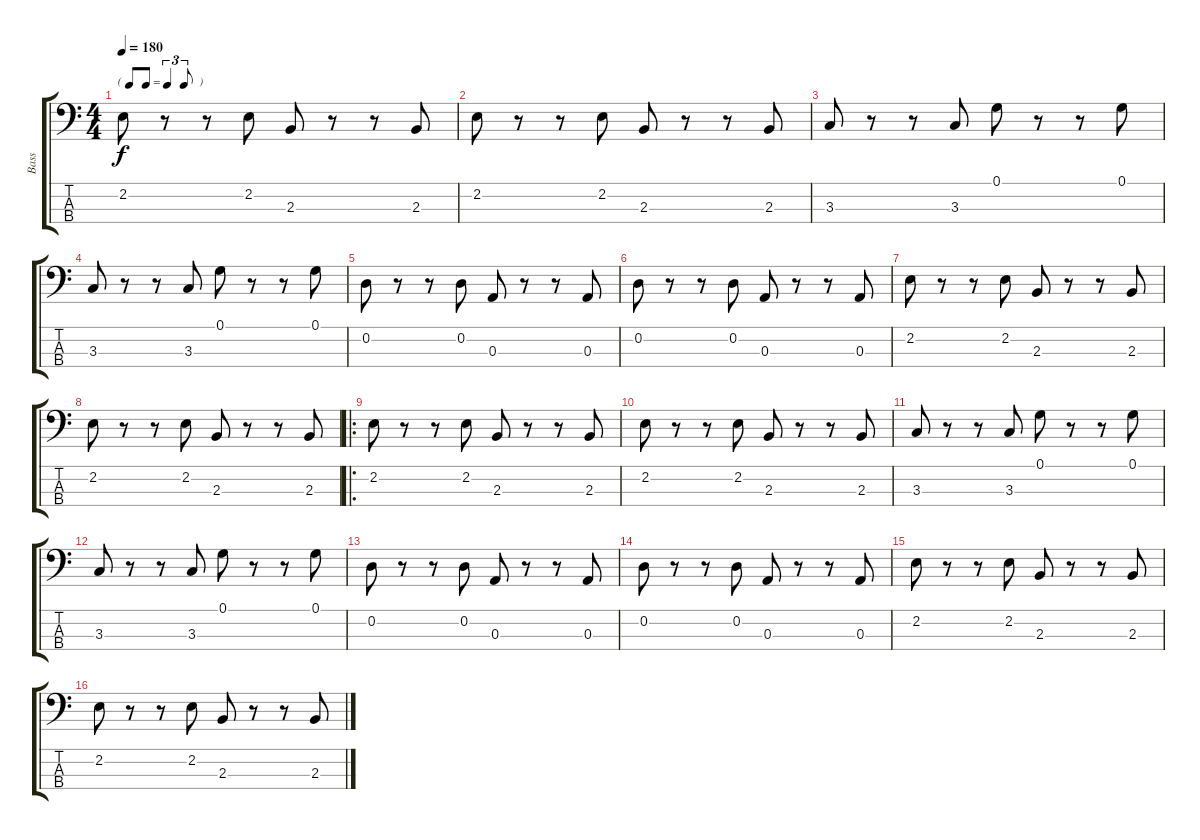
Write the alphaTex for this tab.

\track ("Bass" "Bass") {instrument electricbasspick}
\staff {score tabs}
\tuning (G2 D2 A1 E1) {hide}
\ts (4 4)
\tf triplet8th
\tempo 180
\clef f4
\ks c
2.2.8{dy f instrument electricbasspick} r.8 r.8 2.2.8 2.3.8 r.8 r.8 2.3.8 |
2.2.8 r.8 r.8 2.2.8 2.3.8 r.8 r.8 2.3.8 |
3.3.8 r.8 r.8 3.3.8 0.1.8 r.8 r.8 0.1.8 |
3.3.8 r.8 r.8 3.3.8 0.1.8 r.8 r.8 0.1.8 |
0.2.8 r.8 r.8 0.2.8 0.3.8 r.8 r.8 0.3.8 |
0.2.8 r.8 r.8 0.2.8 0.3.8 r.8 r.8 0.3.8 |
2.2.8 r.8 r.8 2.2.8 2.3.8 r.8 r.8 2.3.8 |
2.2.8 r.8 r.8 2.2.8 2.3.8 r.8 r.8 2.3.8 |
\ro
2.2.8 r.8 r.8 2.2.8 2.3.8 r.8 r.8 2.3.8 |
2.2.8 r.8 r.8 2.2.8 2.3.8 r.8 r.8 2.3.8 |
3.3.8 r.8 r.8 3.3.8 0.1.8 r.8 r.8 0.1.8 |
3.3.8 r.8 r.8 3.3.8 0.1.8 r.8 r.8 0.1.8 |
0.2.8 r.8 r.8 0.2.8 0.3.8 r.8 r.8 0.3.8 |
0.2.8 r.8 r.8 0.2.8 0.3.8 r.8 r.8 0.3.8 |
2.2.8 r.8 r.8 2.2.8 2.3.8 r.8 r.8 2.3.8 |
2.2.8 r.8 r.8 2.2.8 2.3.8 r.8 r.8 2.3.8
